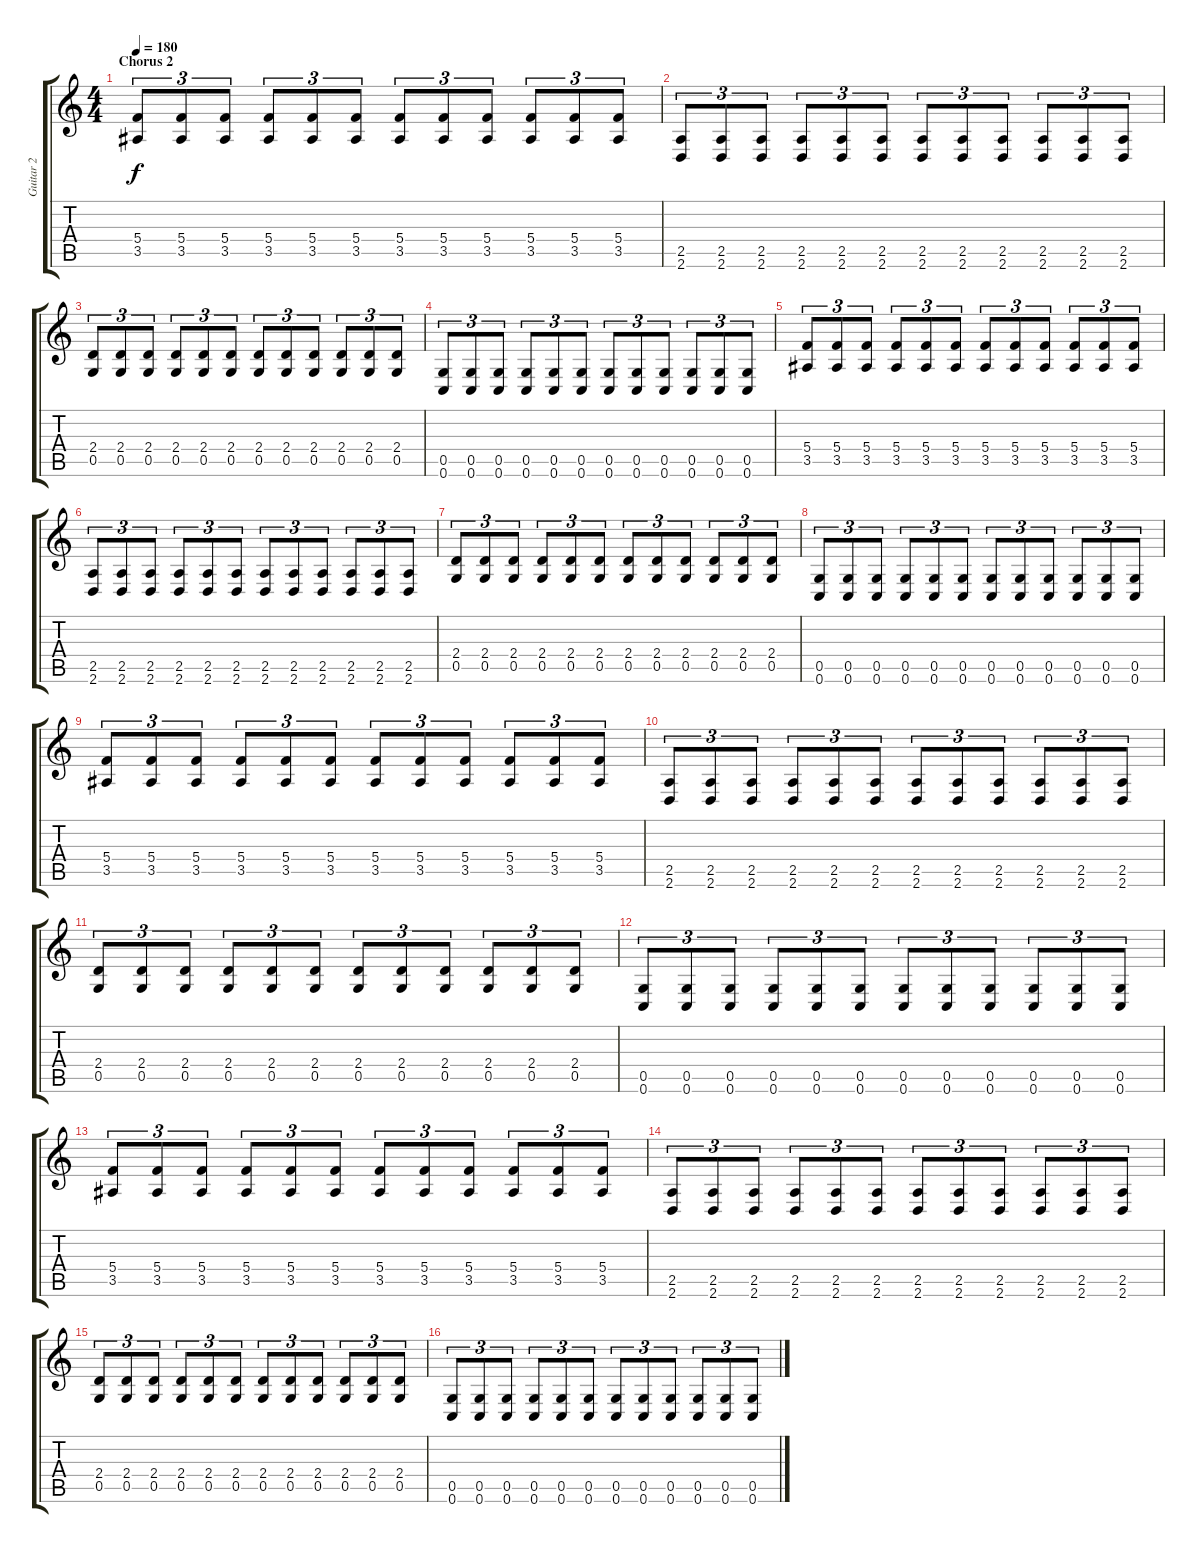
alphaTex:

\track ("Guitar 2" "Guitar 2") {instrument distortionguitar}
\staff {score tabs}
\tuning (D4 A3 F3 C3 G2 C2) {hide}
\ts (4 4)
\section ("" "Chorus 2")
\tempo 180
\clef g2
\ks c
(5.4 3.5).8{tu (3 2) dy f} (5.4 3.5).8{tu (3 2)} (5.4 3.5).8{tu (3 2)} (5.4 3.5).8{tu (3 2)} (5.4 3.5).8{tu (3 2)} (5.4 3.5).8{tu (3 2)} (5.4 3.5).8{tu (3 2)} (5.4 3.5).8{tu (3 2)} (5.4 3.5).8{tu (3 2)} (5.4 3.5).8{tu (3 2)} (5.4 3.5).8{tu (3 2)} (5.4 3.5).8{tu (3 2)} |
(2.5 2.6).8{tu (3 2)} (2.5 2.6).8{tu (3 2)} (2.5 2.6).8{tu (3 2)} (2.5 2.6).8{tu (3 2)} (2.5 2.6).8{tu (3 2)} (2.5 2.6).8{tu (3 2)} (2.5 2.6).8{tu (3 2)} (2.5 2.6).8{tu (3 2)} (2.5 2.6).8{tu (3 2)} (2.5 2.6).8{tu (3 2)} (2.5 2.6).8{tu (3 2)} (2.5 2.6).8{tu (3 2)} |
(2.4 0.5).8{tu (3 2)} (2.4 0.5).8{tu (3 2)} (2.4 0.5).8{tu (3 2)} (2.4 0.5).8{tu (3 2)} (2.4 0.5).8{tu (3 2)} (2.4 0.5).8{tu (3 2)} (2.4 0.5).8{tu (3 2)} (2.4 0.5).8{tu (3 2)} (2.4 0.5).8{tu (3 2)} (2.4 0.5).8{tu (3 2)} (2.4 0.5).8{tu (3 2)} (2.4 0.5).8{tu (3 2)} |
(0.5 0.6).8{tu (3 2)} (0.5 0.6).8{tu (3 2)} (0.5 0.6).8{tu (3 2)} (0.5 0.6).8{tu (3 2)} (0.5 0.6).8{tu (3 2)} (0.5 0.6).8{tu (3 2)} (0.5 0.6).8{tu (3 2)} (0.5 0.6).8{tu (3 2)} (0.5 0.6).8{tu (3 2)} (0.5 0.6).8{tu (3 2)} (0.5 0.6).8{tu (3 2)} (0.5 0.6).8{tu (3 2)} |
(5.4 3.5).8{tu (3 2)} (5.4 3.5).8{tu (3 2)} (5.4 3.5).8{tu (3 2)} (5.4 3.5).8{tu (3 2)} (5.4 3.5).8{tu (3 2)} (5.4 3.5).8{tu (3 2)} (5.4 3.5).8{tu (3 2)} (5.4 3.5).8{tu (3 2)} (5.4 3.5).8{tu (3 2)} (5.4 3.5).8{tu (3 2)} (5.4 3.5).8{tu (3 2)} (5.4 3.5).8{tu (3 2)} |
(2.5 2.6).8{tu (3 2)} (2.5 2.6).8{tu (3 2)} (2.5 2.6).8{tu (3 2)} (2.5 2.6).8{tu (3 2)} (2.5 2.6).8{tu (3 2)} (2.5 2.6).8{tu (3 2)} (2.5 2.6).8{tu (3 2)} (2.5 2.6).8{tu (3 2)} (2.5 2.6).8{tu (3 2)} (2.5 2.6).8{tu (3 2)} (2.5 2.6).8{tu (3 2)} (2.5 2.6).8{tu (3 2)} |
(2.4 0.5).8{tu (3 2)} (2.4 0.5).8{tu (3 2)} (2.4 0.5).8{tu (3 2)} (2.4 0.5).8{tu (3 2)} (2.4 0.5).8{tu (3 2)} (2.4 0.5).8{tu (3 2)} (2.4 0.5).8{tu (3 2)} (2.4 0.5).8{tu (3 2)} (2.4 0.5).8{tu (3 2)} (2.4 0.5).8{tu (3 2)} (2.4 0.5).8{tu (3 2)} (2.4 0.5).8{tu (3 2)} |
(0.5 0.6).8{tu (3 2)} (0.5 0.6).8{tu (3 2)} (0.5 0.6).8{tu (3 2)} (0.5 0.6).8{tu (3 2)} (0.5 0.6).8{tu (3 2)} (0.5 0.6).8{tu (3 2)} (0.5 0.6).8{tu (3 2)} (0.5 0.6).8{tu (3 2)} (0.5 0.6).8{tu (3 2)} (0.5 0.6).8{tu (3 2)} (0.5 0.6).8{tu (3 2)} (0.5 0.6).8{tu (3 2)} |
(5.4 3.5).8{tu (3 2)} (5.4 3.5).8{tu (3 2)} (5.4 3.5).8{tu (3 2)} (5.4 3.5).8{tu (3 2)} (5.4 3.5).8{tu (3 2)} (5.4 3.5).8{tu (3 2)} (5.4 3.5).8{tu (3 2)} (5.4 3.5).8{tu (3 2)} (5.4 3.5).8{tu (3 2)} (5.4 3.5).8{tu (3 2)} (5.4 3.5).8{tu (3 2)} (5.4 3.5).8{tu (3 2)} |
(2.5 2.6).8{tu (3 2)} (2.5 2.6).8{tu (3 2)} (2.5 2.6).8{tu (3 2)} (2.5 2.6).8{tu (3 2)} (2.5 2.6).8{tu (3 2)} (2.5 2.6).8{tu (3 2)} (2.5 2.6).8{tu (3 2)} (2.5 2.6).8{tu (3 2)} (2.5 2.6).8{tu (3 2)} (2.5 2.6).8{tu (3 2)} (2.5 2.6).8{tu (3 2)} (2.5 2.6).8{tu (3 2)} |
(2.4 0.5).8{tu (3 2)} (2.4 0.5).8{tu (3 2)} (2.4 0.5).8{tu (3 2)} (2.4 0.5).8{tu (3 2)} (2.4 0.5).8{tu (3 2)} (2.4 0.5).8{tu (3 2)} (2.4 0.5).8{tu (3 2)} (2.4 0.5).8{tu (3 2)} (2.4 0.5).8{tu (3 2)} (2.4 0.5).8{tu (3 2)} (2.4 0.5).8{tu (3 2)} (2.4 0.5).8{tu (3 2)} |
(0.5 0.6).8{tu (3 2)} (0.5 0.6).8{tu (3 2)} (0.5 0.6).8{tu (3 2)} (0.5 0.6).8{tu (3 2)} (0.5 0.6).8{tu (3 2)} (0.5 0.6).8{tu (3 2)} (0.5 0.6).8{tu (3 2)} (0.5 0.6).8{tu (3 2)} (0.5 0.6).8{tu (3 2)} (0.5 0.6).8{tu (3 2)} (0.5 0.6).8{tu (3 2)} (0.5 0.6).8{tu (3 2)} |
(5.4 3.5).8{tu (3 2)} (5.4 3.5).8{tu (3 2)} (5.4 3.5).8{tu (3 2)} (5.4 3.5).8{tu (3 2)} (5.4 3.5).8{tu (3 2)} (5.4 3.5).8{tu (3 2)} (5.4 3.5).8{tu (3 2)} (5.4 3.5).8{tu (3 2)} (5.4 3.5).8{tu (3 2)} (5.4 3.5).8{tu (3 2)} (5.4 3.5).8{tu (3 2)} (5.4 3.5).8{tu (3 2)} |
(2.5 2.6).8{tu (3 2)} (2.5 2.6).8{tu (3 2)} (2.5 2.6).8{tu (3 2)} (2.5 2.6).8{tu (3 2)} (2.5 2.6).8{tu (3 2)} (2.5 2.6).8{tu (3 2)} (2.5 2.6).8{tu (3 2)} (2.5 2.6).8{tu (3 2)} (2.5 2.6).8{tu (3 2)} (2.5 2.6).8{tu (3 2)} (2.5 2.6).8{tu (3 2)} (2.5 2.6).8{tu (3 2)} |
(2.4 0.5).8{tu (3 2)} (2.4 0.5).8{tu (3 2)} (2.4 0.5).8{tu (3 2)} (2.4 0.5).8{tu (3 2)} (2.4 0.5).8{tu (3 2)} (2.4 0.5).8{tu (3 2)} (2.4 0.5).8{tu (3 2)} (2.4 0.5).8{tu (3 2)} (2.4 0.5).8{tu (3 2)} (2.4 0.5).8{tu (3 2)} (2.4 0.5).8{tu (3 2)} (2.4 0.5).8{tu (3 2)} |
(0.5 0.6).8{tu (3 2)} (0.5 0.6).8{tu (3 2)} (0.5 0.6).8{tu (3 2)} (0.5 0.6).8{tu (3 2)} (0.5 0.6).8{tu (3 2)} (0.5 0.6).8{tu (3 2)} (0.5 0.6).8{tu (3 2)} (0.5 0.6).8{tu (3 2)} (0.5 0.6).8{tu (3 2)} (0.5 0.6).8{tu (3 2)} (0.5 0.6).8{tu (3 2)} (0.5 0.6).8{tu (3 2)}
